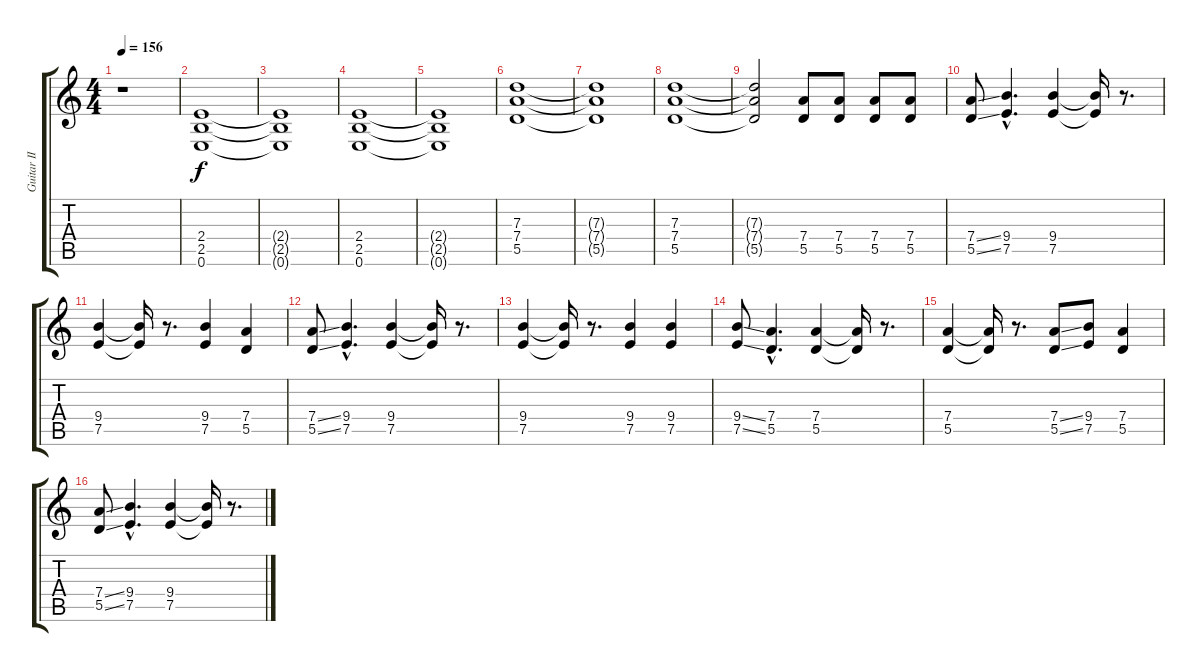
\track ("Guitar II" "Guitar II") {instrument distortionguitar}
\staff {score tabs}
\tuning (E4 B3 G3 D3 A2 E2) {hide}
\ts (4 4)
\tempo 156
\clef g2
\ks c
r.1{dy f instrument distortionguitar} |
(2.4 2.5 0.6).1 |
(2.4{t} 2.5{t} 0.6{t}).1 |
(2.4 2.5 0.6).1 |
(2.4{t} 2.5{t} 0.6{t}).1 |
(7.3 7.4 5.5).1 |
(7.3{t} 7.4{t} 5.5{t}).1 |
(7.3 7.4 5.5).1 |
(7.3{t} 7.4{t} 5.5{t}).2 (7.4 5.5).8 (7.4 5.5).8 (7.4 5.5).8 (7.4 5.5).8 |
(7.4{ss} 5.5{ss}).8 (9.4{hac} 7.5{hac}).4{d} (9.4 7.5).4 (9.4{t} 7.5{t}).16 r.8{d} |
(9.4 7.5).4 (9.4{t} 7.5{t}).16 r.8{d} (9.4 7.5).4 (7.4 5.5).4 |
(7.4{ss} 5.5{ss}).8 (9.4{hac} 7.5{hac}).4{d} (9.4 7.5).4 (9.4{t} 7.5{t}).16 r.8{d} |
(9.4 7.5).4 (9.4{t} 7.5{t}).16 r.8{d} (9.4 7.5).4 (9.4 7.5).4 |
(9.4{ss} 7.5{ss}).8 (7.4{hac} 5.5{hac}).4{d} (7.4 5.5).4 (7.4{t} 5.5{t}).16 r.8{d} |
(7.4 5.5).4 (7.4{t} 5.5{t}).16 r.8{d} (7.4{ss} 5.5{ss}).8 (9.4 7.5).8 (7.4 5.5).4 |
(7.4{ss} 5.5{ss}).8 (9.4{hac} 7.5{hac}).4{d} (9.4 7.5).4 (9.4{t} 7.5{t}).16 r.8{d}
